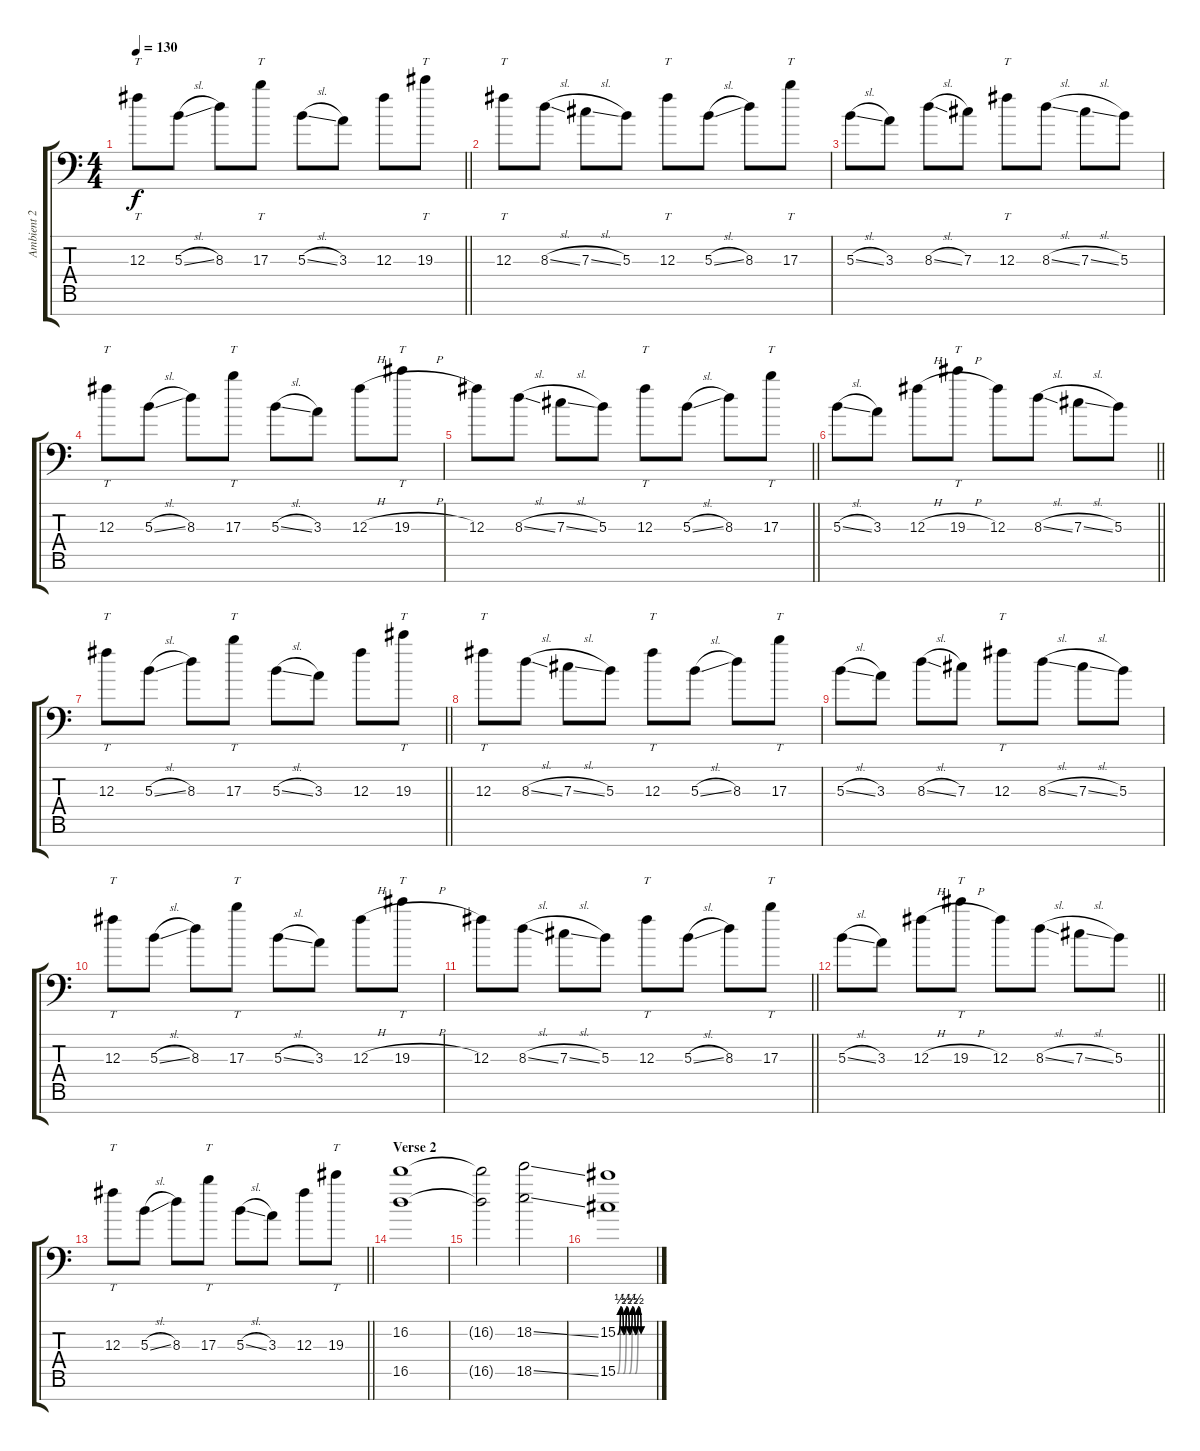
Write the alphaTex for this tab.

\track ("Ambient 2" "Ambient 2") {instrument overdrivenguitar}
\staff {score tabs}
\tuning (Eb4 Bb3 Gb3 Eb3 Bb2 F2 Bb1) {hide}
\ts (4 4)
\tempo 130
\clef f4
\barLineRight lightlight
\ks c
12.3.8{tt dy f} 5.3{sl}.8 8.3.8 17.3.8{tt} 5.3{sl}.8 3.3.8 12.3.8 19.3.8{tt} |
12.3.8{tt} 8.3{sl}.8 7.3{sl}.8 5.3.8 12.3.8{tt} 5.3{sl}.8 8.3.8 17.3.8{tt} |
5.3{sl}.8 3.3.8 8.3{sl}.8 7.3.8 12.3.8{tt} 8.3{sl}.8 7.3{sl}.8 5.3.8 |
12.3.8{tt} 5.3{sl}.8 8.3.8 17.3.8{tt} 5.3{sl}.8 3.3.8 12.3{h}.8 19.3{h}.8{tt} |
\barLineRight lightlight
12.3.8 8.3{sl}.8 7.3{sl}.8 5.3.8 12.3.8{tt} 5.3{sl}.8 8.3.8 17.3.8{tt} |
\barLineRight lightlight
5.3{sl}.8 3.3.8 12.3{h}.8 19.3{h}.8{tt} 12.3.8 8.3{sl}.8 7.3{sl}.8 5.3.8 |
\barLineRight lightlight
12.3.8{tt} 5.3{sl}.8 8.3.8 17.3.8{tt} 5.3{sl}.8 3.3.8 12.3.8 19.3.8{tt} |
12.3.8{tt} 8.3{sl}.8 7.3{sl}.8 5.3.8 12.3.8{tt} 5.3{sl}.8 8.3.8 17.3.8{tt} |
5.3{sl}.8 3.3.8 8.3{sl}.8 7.3.8 12.3.8{tt} 8.3{sl}.8 7.3{sl}.8 5.3.8 |
12.3.8{tt} 5.3{sl}.8 8.3.8 17.3.8{tt} 5.3{sl}.8 3.3.8 12.3{h}.8 19.3{h}.8{tt} |
\barLineRight lightlight
12.3.8 8.3{sl}.8 7.3{sl}.8 5.3.8 12.3.8{tt} 5.3{sl}.8 8.3.8 17.3.8{tt} |
\barLineRight lightlight
5.3{sl}.8 3.3.8 12.3{h}.8 19.3{h}.8{tt} 12.3.8 8.3{sl}.8 7.3{sl}.8 5.3.8 |
\barLineRight lightlight
12.3.8{tt} 5.3{sl}.8 8.3.8 17.3.8{tt} 5.3{sl}.8 3.3.8 12.3.8 19.3.8{tt} |
\section ("" "Verse 2")
(16.2 16.5).1 |
(16.2{t} 16.5{t}).2 (18.2{ss} 18.5{ss}).2 |
(15.2{be (custom 0 0 5 2 10 0 15 2 20 0 25 2 30 0 35 2 40 0 60 0)} 15.5{be (custom 0 0 5 2 10 0 15 2 20 0 25 2 30 0 35 2 40 0 60 0)}).1
